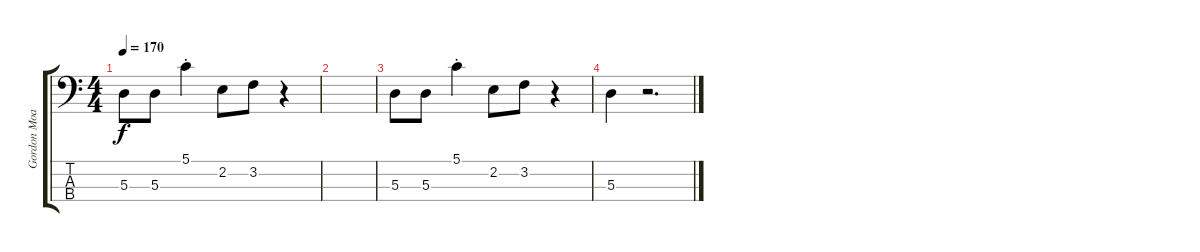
\track ("Gordon Moakes" "Gordon Moa") {instrument electricbassfinger}
\staff {score tabs}
\tuning (G2 D2 A1 E1) {hide}
\ts (4 4)
\tempo 170
\clef f4
\ks c
5.3.8{dy f} 5.3.8 5.1{st}.4 2.2.8 3.2.8 r.4 |
|
5.3.8 5.3.8 5.1{st}.4 2.2.8 3.2.8 r.4 |
5.3.4 r.2{d}
